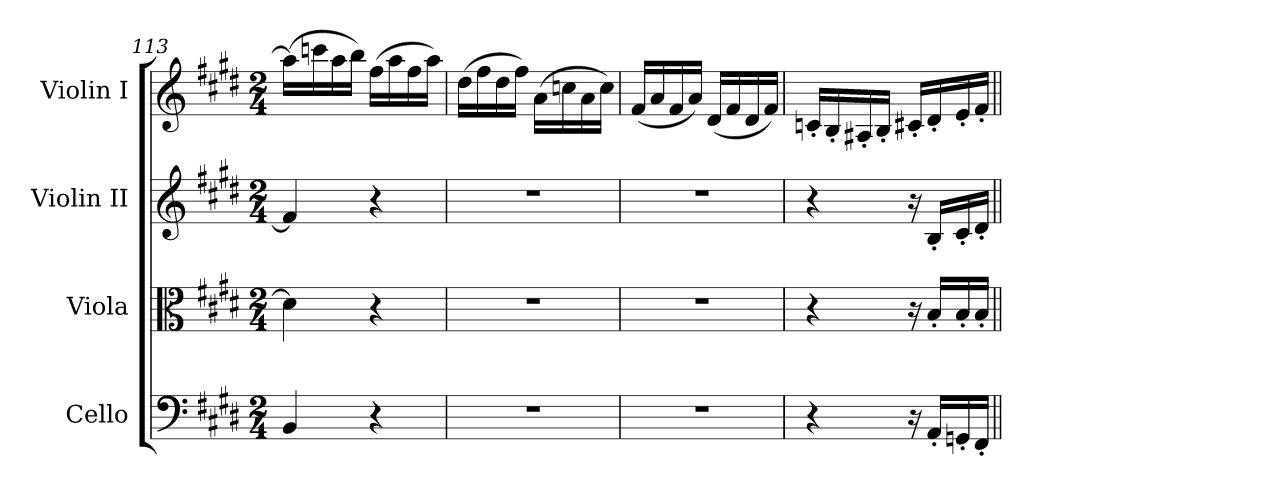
**kern	**kern	**kern	**kern
*part4	*part3	*part2	*part1
*staff4	*staff3	*staff2	*staff1
*I"Cello	*I"Viola	*I"Violin II	*I"Violin I
*	*I'Vla	*I'Vln	*I'Vln
*clefF4	*clefC3	*clefG2	*clefG2
*k[f#c#g#d#]	*k[f#c#g#d#]	*k[f#c#g#d#]	*k[f#c#g#d#]
*M2/4	*M2/4	*M2/4	*M2/4
=113	=113	=113	=113
4BB/	4d#\]	4f#/]	(>16aa\LL]
.	.	.	16cccn\
.	.	.	16aa\
.	.	.	16bb\JJ)
4r	4r	4r	(>16ff#\LL
.	.	.	16aa\
.	.	.	16ff#\
.	.	.	16aa\JJ)
=114	=114	=114	=114
2r	2r	2r	(>16dd#\LL
.	.	.	16ff#\
.	.	.	16dd#\
.	.	.	16ff#\JJ)
.	.	.	(>16a\LL
.	.	.	16ccn\
.	.	.	16a\
.	.	.	16cc\JJ)
=115	=115	=115	=115
2r	2r	2r	(<16f#/LL
.	.	.	16a/
.	.	.	16f#/
.	.	.	16a/JJ)
.	.	.	(<16d#/LL
.	.	.	16f#/
.	.	.	16d#/
.	.	.	16f#/JJ)
=116	=116	=116	=116
4r	4r	4r	16cn'/LL
.	.	.	16B'/
.	.	.	16A#X'/
.	.	.	16B'/JJ
16r	16r	16r	16c#X'/LL
16AA'/LL	16B'/LL	16B'/LL	16d#'/
16GGn'/	16B'/	16c#'/	16e'/
16FF#'/JJ	16B'/JJ	16d#'/JJ	16f#'/JJ
=||	=||	=||	=||
*-	*-	*-	*-
